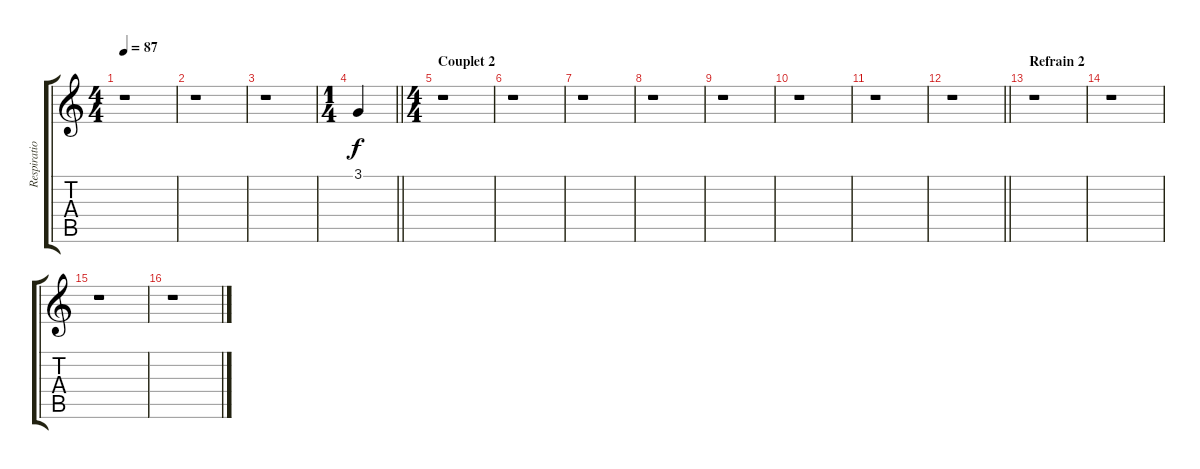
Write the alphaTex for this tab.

\track ("Respiration + Bruits" "Respiratio") {instrument seashore}
\staff {score tabs}
\tuning (E4 B3 G3 D3 A2 E2) {hide}
\ts (4 4)
\tempo 87
\clef g2
\ks c
r.1{dy f} |
r.1 |
r.1 |
\ts (1 4)
\barLineRight lightlight
3.1.4 |
\ts (4 4)
\section ("" "Couplet 2")
r.1 |
r.1 |
r.1 |
r.1 |
r.1 |
r.1 |
r.1 |
\barLineRight lightlight
r.1 |
\section ("" "Refrain 2")
r.1 |
r.1 |
r.1 |
r.1
